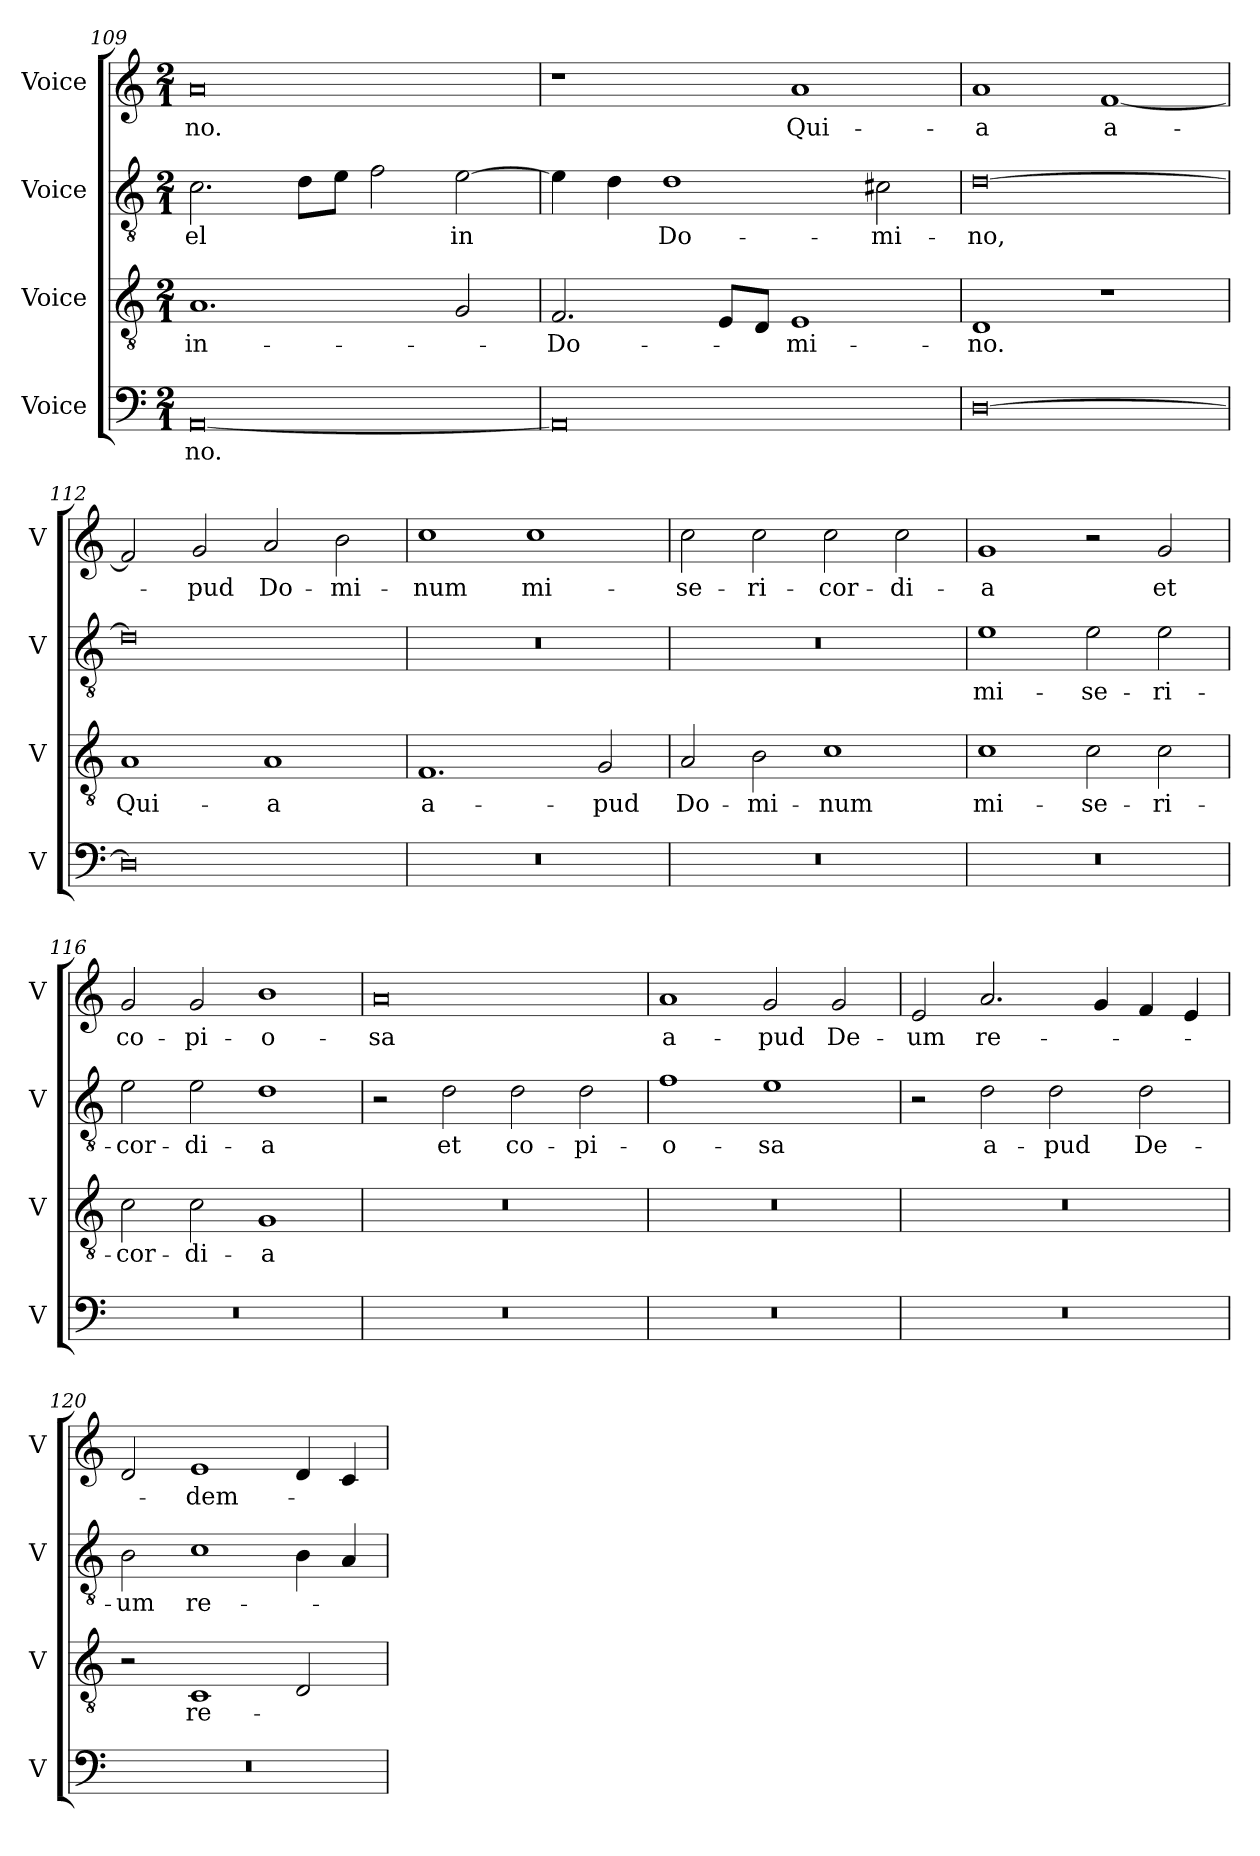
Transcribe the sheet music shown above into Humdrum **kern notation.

**kern	**text	**kern	**text	**kern	**text	**kern	**text
*part4	*part4	*part3	*part3	*part2	*part2	*part1	*part1
*staff4	*staff4	*staff3	*staff3	*staff2	*staff2	*staff1	*staff1
*I"Voice	*	*I"Voice	*	*I"Voice	*	*I"Voice	*
*I'V	*	*I'V	*	*I'V	*	*I'V	*
*clefF4	*	*clefGv2	*	*clefGv2	*	*clefG2	*
*k[]	*	*k[]	*	*k[]	*	*k[]	*
*M2/1	*	*M2/1	*	*M2/1	*	*M2/1	*
=109	=109	=109	=109	=109	=109	=109	=109
!	!LO:LY:b	!	!LO:LY:b	!	!LO:LY:b	!	!LO:LY:b
[0AA	-no.	1.A	in-	2.c\	-el	0a	-no.
.	.	.	.	8d\L	.	.	.
.	.	.	.	8e\J	.	.	.
.	.	.	.	2f\	.	.	.
!	!	!	!	!	!LO:LY:b	!	!
.	.	2G/	.	[2e\	in	.	.
=110	=110	=110	=110	=110	=110	=110	=110
!	!	!	!LO:LY:b	!	!	!	!
0AA]	.	2.F/	-Do-	4e\]	.	1r	.
.	.	.	.	4d\	.	.	.
!	!	!	!	!	!LO:LY:b	!	!
.	.	.	.	1d	Do-	.	.
.	.	8E/L	.	.	.	.	.
.	.	8D/J	.	.	.	.	.
!	!	!	!LO:LY:b	!	!	!	!LO:LY:b
.	.	1E	-mi-	.	.	1a	Qui-
!	!	!	!	!	!LO:LY:b	!	!
.	.	.	.	2c#X\	-mi-	.	.
!!LO:PB:g=z
=111	=111	=111	=111	=111	=111	=111	=111
!	!	!	!LO:LY:b	!	!LO:LY:b	!	!LO:LY:b
[0D	.	1D	-no.	[0d	-no,	1a	-a
!	!	!	!	!	!	!	!LO:LY:b
.	.	1r	.	.	.	[1f	a-
=112	=112	=112	=112	=112	=112	=112	=112
!	!	!	!LO:LY:b	!	!	!	!
0D]	.	1A	Qui-	0d]	.	2f/]	.
!	!	!	!	!	!	!	!LO:LY:b
.	.	.	.	.	.	2g/	-pud
!	!	!	!LO:LY:b	!	!	!	!LO:LY:b
.	.	1A	-a	.	.	2a/	Do-
!	!	!	!	!	!	!	!LO:LY:b
.	.	.	.	.	.	2b\	-mi-
=113	=113	=113	=113	=113	=113	=113	=113
!	!	!	!LO:LY:b	!	!	!	!LO:LY:b
0r	.	1.F	a-	0r	.	1cc	-num
!	!	!	!	!	!	!	!LO:LY:b
.	.	.	.	.	.	1cc	mi-
!	!	!	!LO:LY:b	!	!	!	!
.	.	2G/	-pud	.	.	.	.
=114	=114	=114	=114	=114	=114	=114	=114
!	!	!	!LO:LY:b	!	!	!	!LO:LY:b
0r	.	2A/	Do-	0r	.	2cc\	-se-
!	!	!	!LO:LY:b	!	!	!	!LO:LY:b
.	.	2B\	-mi-	.	.	2cc\	-ri-
!	!	!	!LO:LY:b	!	!	!	!LO:LY:b
.	.	1c	-num	.	.	2cc\	-cor-
!	!	!	!	!	!	!	!LO:LY:b
.	.	.	.	.	.	2cc\	-di-
!!LO:LB:g=z
=115	=115	=115	=115	=115	=115	=115	=115
!	!	!	!LO:LY:b	!	!LO:LY:b	!	!LO:LY:b
0r	.	1c	mi-	1e	mi-	1g	-a
!	!	!	!LO:LY:b	!	!LO:LY:b	!	!
.	.	2c\	-se-	2e\	-se-	2r	.
!	!	!	!LO:LY:b	!	!LO:LY:b	!	!LO:LY:b
.	.	2c\	-ri-	2e\	-ri-	2g/	et
=116	=116	=116	=116	=116	=116	=116	=116
!	!	!	!LO:LY:b	!	!LO:LY:b	!	!LO:LY:b
0r	.	2c\	-cor-	2e\	-cor-	2g/	co-
!	!	!	!LO:LY:b	!	!LO:LY:b	!	!LO:LY:b
.	.	2c\	-di-	2e\	-di-	2g/	-pi-
!	!	!	!LO:LY:b	!	!LO:LY:b	!	!LO:LY:b
.	.	1G	-a	1d	-a	1b	-o-
=117	=117	=117	=117	=117	=117	=117	=117
!	!	!	!	!	!	!	!LO:LY:b
0r	.	0r	.	2r	.	0a	-sa
!	!	!	!	!	!LO:LY:b	!	!
.	.	.	.	2d\	et	.	.
!	!	!	!	!	!LO:LY:b	!	!
.	.	.	.	2d\	co-	.	.
!	!	!	!	!	!LO:LY:b	!	!
.	.	.	.	2d\	-pi-	.	.
=118	=118	=118	=118	=118	=118	=118	=118
!	!	!	!	!	!LO:LY:b	!	!LO:LY:b
0r	.	0r	.	1f	-o-	1a	a-
!	!	!	!	!	!LO:LY:b	!	!LO:LY:b
.	.	.	.	1e	-sa	2g/	-pud
!	!	!	!	!	!	!	!LO:LY:b
.	.	.	.	.	.	2g/	De-
!!LO:LB:g=z
=119	=119	=119	=119	=119	=119	=119	=119
!	!	!	!	!	!	!	!LO:LY:b
0r	.	0r	.	2r	.	2e/	-um
!	!	!	!	!	!LO:LY:b	!	!LO:LY:b
.	.	.	.	2d\	a-	2.a/	re-
!	!	!	!	!	!LO:LY:b	!	!
.	.	.	.	2d\	-pud	.	.
.	.	.	.	.	.	4g/	.
!	!	!	!	!	!LO:LY:b	!	!
.	.	.	.	2d\	De-	4f/	.
.	.	.	.	.	.	4e/	.
=120	=120	=120	=120	=120	=120	=120	=120
!	!	!	!	!	!LO:LY:b	!	!
0r	.	2r	.	2B\	-um	2d/	.
!	!	!	!LO:LY:b	!	!LO:LY:b	!	!LO:LY:b
.	.	1C	re-	1c	re-	1e	-dem-
.	.	2D/	.	4B\	.	4d/	.
.	.	.	.	4A/	.	4c/	.
=	=	=	=	=	=	=	=
*-	*-	*-	*-	*-	*-	*-	*-
